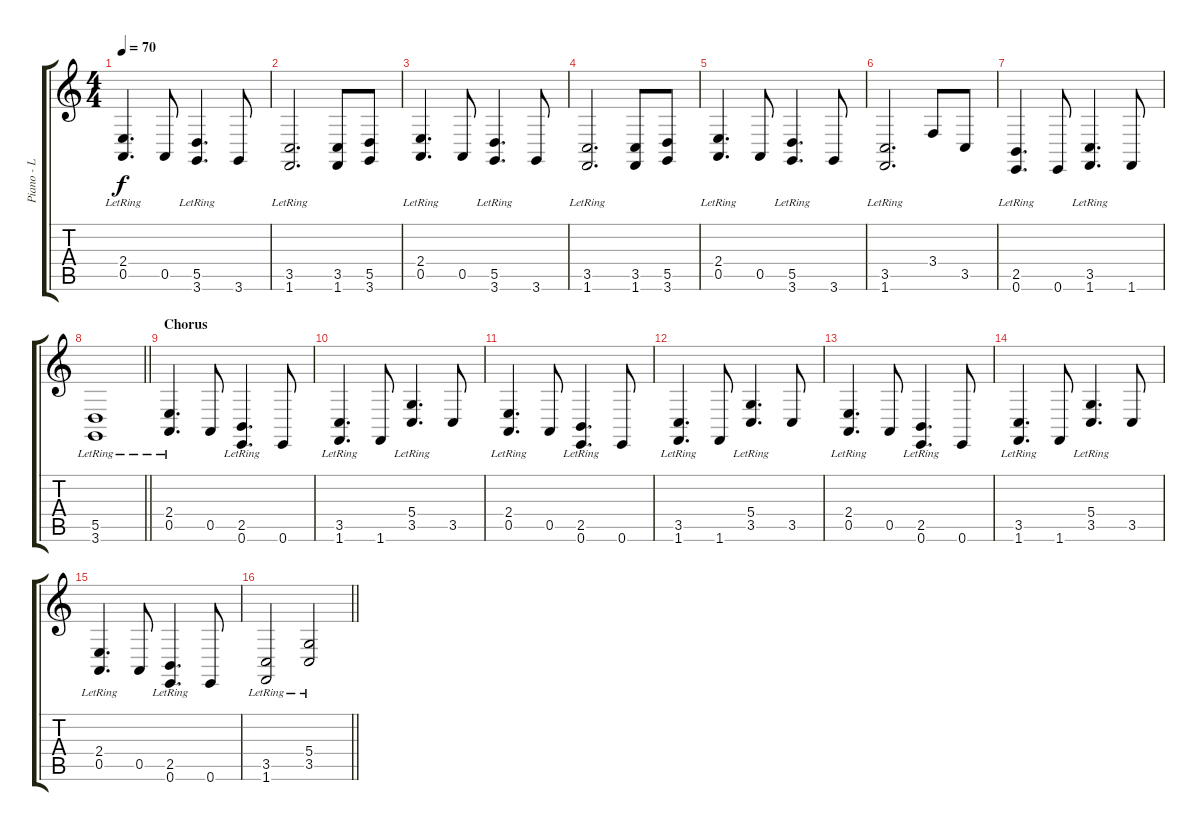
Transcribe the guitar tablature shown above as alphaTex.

\track ("Piano - L Hand" "Piano - L ") {instrument electricgrandpiano}
\staff {score tabs}
\tuning (E4 B3 G3 D3 A2 E2) {hide}
\ts (4 4)
\tempo 70
\clef g2
\ks c
(2.4{lr} 0.5{lr}).4{d dy f} 0.5.8 (5.5{lr} 3.6{lr}).4{d} 3.6.8 |
(3.5{lr} 1.6{lr}).2{d} (3.5 1.6).8 (5.5 3.6).8 |
(2.4{lr} 0.5{lr}).4{d} 0.5.8 (5.5{lr} 3.6{lr}).4{d} 3.6.8 |
(3.5{lr} 1.6{lr}).2{d} (3.5 1.6).8 (5.5 3.6).8 |
(2.4{lr} 0.5{lr}).4{d} 0.5.8 (5.5{lr} 3.6{lr}).4{d} 3.6.8 |
(3.5{lr} 1.6{lr}).2{d} 3.4.8 3.5.8 |
(2.5{lr} 0.6{lr}).4{d} 0.6.8 (3.5{lr} 1.6{lr}).4{d} 1.6.8 |
\barLineRight lightlight
(5.5{lr} 3.6{lr}).1 |
\section ("" "Chorus")
(2.4{lr} 0.5{lr}).4{d} 0.5.8 (2.5{lr} 0.6{lr}).4{d} 0.6.8 |
(3.5{lr} 1.6{lr}).4{d} 1.6.8 (5.4{lr} 3.5{lr}).4{d} 3.5.8 |
(2.4{lr} 0.5{lr}).4{d} 0.5.8 (2.5{lr} 0.6{lr}).4{d} 0.6.8 |
(3.5{lr} 1.6{lr}).4{d} 1.6.8 (5.4{lr} 3.5{lr}).4{d} 3.5.8 |
(2.4{lr} 0.5{lr}).4{d} 0.5.8 (2.5{lr} 0.6{lr}).4{d} 0.6.8 |
(3.5{lr} 1.6{lr}).4{d} 1.6.8 (5.4{lr} 3.5{lr}).4{d} 3.5.8 |
(2.4{lr} 0.5{lr}).4{d} 0.5.8 (2.5{lr} 0.6{lr}).4{d} 0.6.8 |
\barLineRight lightlight
(3.5{lr} 1.6{lr}).2 (5.4{lr} 3.5{lr}).2
